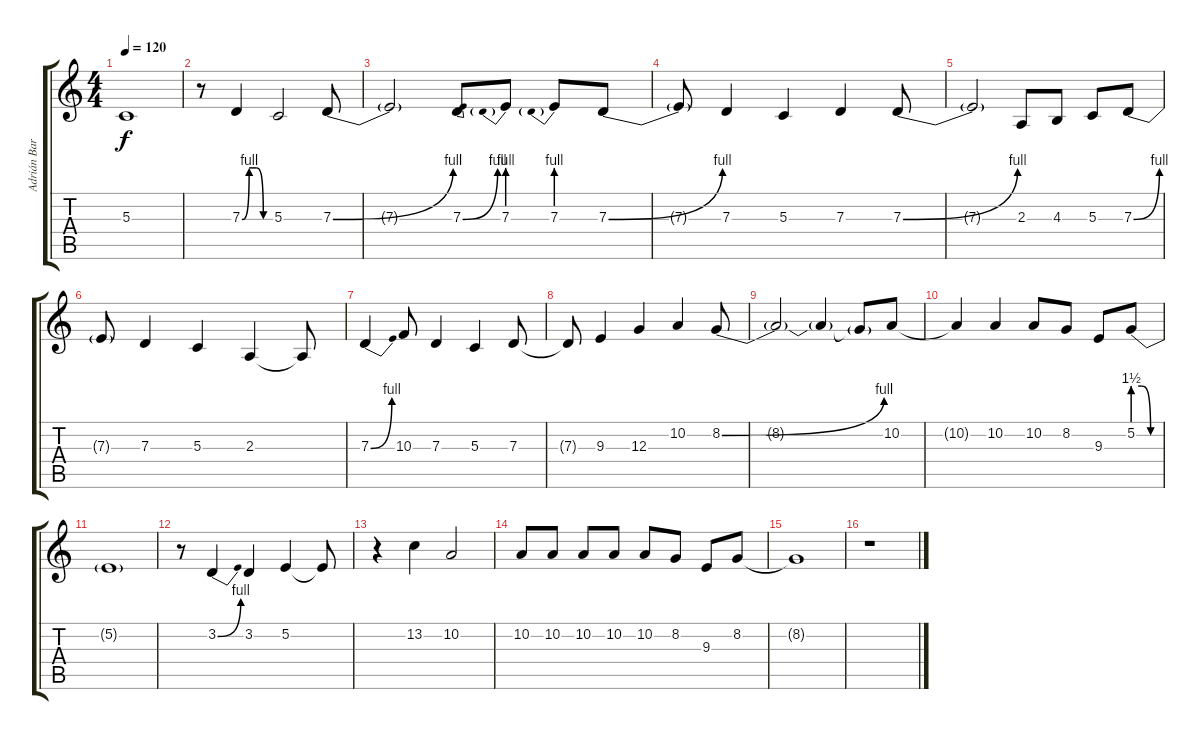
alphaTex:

\track ("Adrián Barilari" "Adrián Bar") {instrument lead8bassandlead}
\staff {score tabs}
\tuning (E4 B3 G3 D3 A2 E2) {hide}
\ts (4 4)
\tempo 120
\clef g2
\ks c
5.3{t}.1{dy f} |
r.8 7.3{be (custom 0 0 15 4 30 4 45 0 60 0)}.4 5.3.2 7.3{be (bend 0 0 60 4)}.8 |
7.3{t}.2 7.3{be (bend 0 0 60 4)}.8 7.3{be (prebend 0 4 60 4)}.8 7.3{be (prebend 0 4 60 4)}.8 7.3{be (bend 0 0 60 4)}.8 |
7.3{t}.8 7.3.4 5.3.4 7.3.4 7.3{be (bend 0 0 60 4)}.8 |
7.3{t}.2 2.3.8 4.3.8 5.3.8 7.3{be (bend 0 0 60 4)}.8 |
7.3{t}.8 7.3.4 5.3.4 2.3.4 2.3{t}.8 |
7.3{be (bend 0 0 60 4)}.4 10.3.8 7.3.4 5.3.4 7.3.8 |
7.3{t}.8 9.3.4 12.3.4 10.2.4 8.2{be (bend 0 0 60 4)}.8 |
8.2{t}.2 8.2{t}.4 8.2{t}.8 10.2.8 |
10.2{t}.4 10.2.4 10.2.8 8.2.8 9.3.8 5.2{be (custom 0 6 20 6 40 0 60 0)}.8 |
5.2{t}.1 |
r.8 3.2{be (bend 0 0 60 4)}.4 3.2.4 5.2.4 5.2{t}.8 |
r.4 13.2.4 10.2.2 |
10.2.8 10.2.8 10.2.8 10.2.8 10.2.8 8.2.8 9.3.8 8.2.8 |
8.2{t}.1 |
r.1
